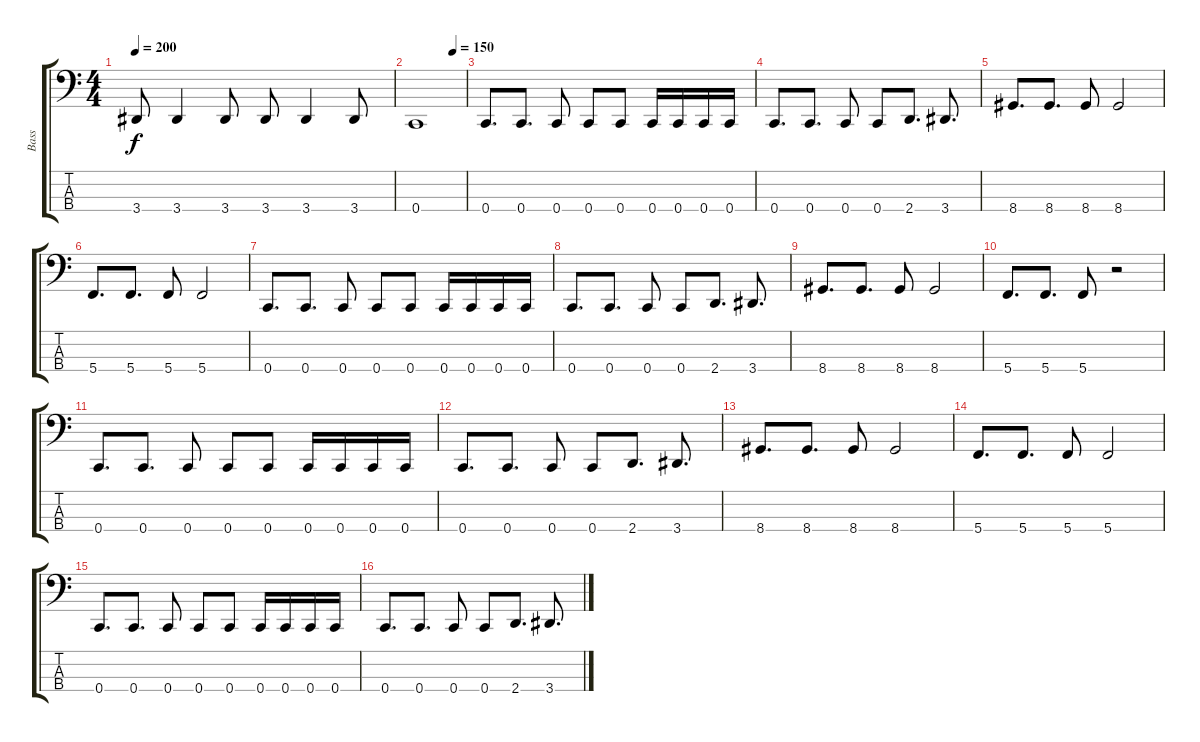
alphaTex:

\track ("Bass" "Bass") {instrument electricbasspick}
\staff {score tabs}
\tuning (F2 C2 G1 C1) {hide}
\ts (4 4)
\tempo 200
\clef f4
\ks c
3.4.8{dy f} 3.4.4 3.4.8 3.4.8 3.4.4 3.4.8 |
\tempo (150 0.75)
0.4.1 |
0.4.8{d} 0.4.8{d} 0.4.8 0.4.8 0.4.8 0.4.16 0.4.16 0.4.16 0.4.16 |
0.4.8{d} 0.4.8{d} 0.4.8 0.4.8 2.4.8{d} 3.4.8{d} |
8.4.8{d} 8.4.8{d} 8.4.8 8.4.2 |
5.4.8{d} 5.4.8{d} 5.4.8 5.4.2 |
0.4.8{d} 0.4.8{d} 0.4.8 0.4.8 0.4.8 0.4.16 0.4.16 0.4.16 0.4.16 |
0.4.8{d} 0.4.8{d} 0.4.8 0.4.8 2.4.8{d} 3.4.8{d} |
8.4.8{d} 8.4.8{d} 8.4.8 8.4.2 |
5.4.8{d} 5.4.8{d} 5.4.8 r.2 |
0.4.8{d} 0.4.8{d} 0.4.8 0.4.8 0.4.8 0.4.16 0.4.16 0.4.16 0.4.16 |
0.4.8{d} 0.4.8{d} 0.4.8 0.4.8 2.4.8{d} 3.4.8{d} |
8.4.8{d} 8.4.8{d} 8.4.8 8.4.2 |
5.4.8{d} 5.4.8{d} 5.4.8 5.4.2 |
0.4.8{d} 0.4.8{d} 0.4.8 0.4.8 0.4.8 0.4.16 0.4.16 0.4.16 0.4.16 |
0.4.8{d} 0.4.8{d} 0.4.8 0.4.8 2.4.8{d} 3.4.8{d}
